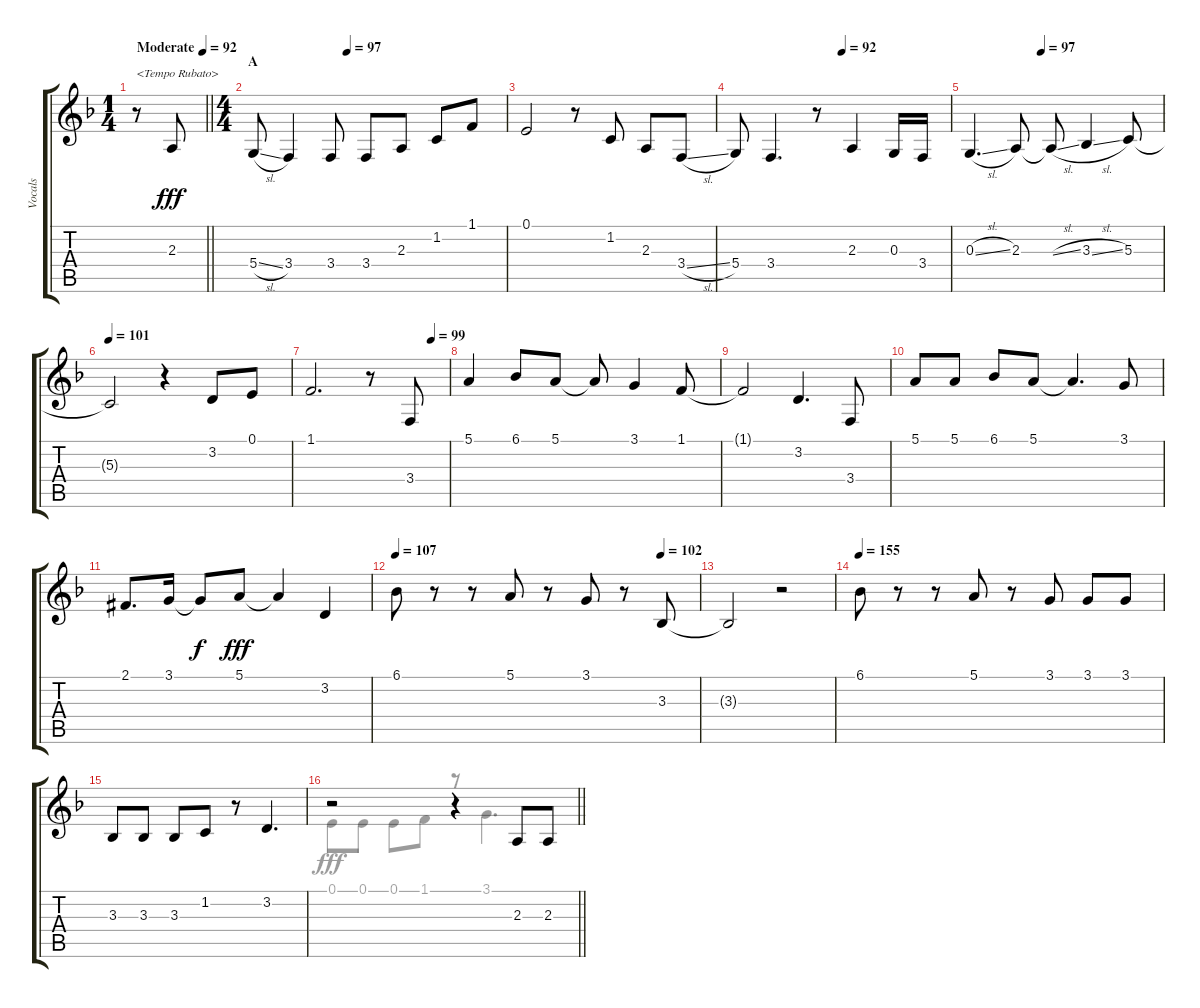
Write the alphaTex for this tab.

\track ("Vocals" "Vocals") {instrument voiceoohs}
\staff {score tabs}
\tuning (E4 B3 G3 D3 A2 E2) {hide}
\voice
\ts (1 4)
\tempo (92 "Moderate")
\clef g2
\barLineRight lightlight
\ks f
r.8{txt "<Tempo Rubato>" dy fff instrument voiceoohs} 2.3.8 |
\ts (4 4)
\section ("" "A")
\tempo (97 0.375)
5.4{sl}.8 3.4.4 3.4.8 3.4.8 2.3.8 1.2.8 1.1.8 |
0.1.2 r.8 1.2.8 2.3.8 3.4{sl}.8 |
\tempo (92 0.5)
5.4.8 3.4.4{d} r.8 2.3.4 0.3.16 3.4.16 |
\tempo (97 0.375)
0.3{sl}.4{d} 2.3.8 2.3{sl t}.8 3.3{sl}.4 5.3.8 |
\tempo 101
5.3{t}.2 r.4 3.2.8 0.1.8 |
\tempo (99 0.875)
1.1.2{d} r.8 3.4.8 |
5.1.4 6.1.8 5.1.8 5.1{t}.8 3.1.4 1.1.8 |
1.1{t}.2 3.2.4{d} 3.4.8 |
5.1.8 5.1.8 6.1.8 5.1.8 5.1{t}.4{d} 3.1.8 |
2.1{acc #}.8{d} 3.1.16 3.1{t}.8{dy f} 5.1.8{dy fff} 5.1{t}.4 3.2.4 |
\tempo 107
\tempo (102 0.875)
6.1.8 r.8 r.8 5.1.8 r.8 3.1.8 r.8 3.3.8 |
3.3{t}.2 r.2 |
\tempo 155
6.1.8 r.8 r.8 5.1.8 r.8 3.1.8 3.1.8 3.1.8 |
3.3.8 3.3.8 3.3.8 1.2.8 r.8 3.2.4{d} |
\barLineRight lightlight
r.2 r.4 2.3.8 2.3.8
\voice
\clef g2
\ottava regular
\simile none
\barLineRight lightlight
\ks f
|
|
|
|
|
|
|
|
|
|
|
|
|
|
|
\barLineRight lightlight
0.1.8 0.1.8 0.1.8 1.1.8 r.8 3.1.4{d}
